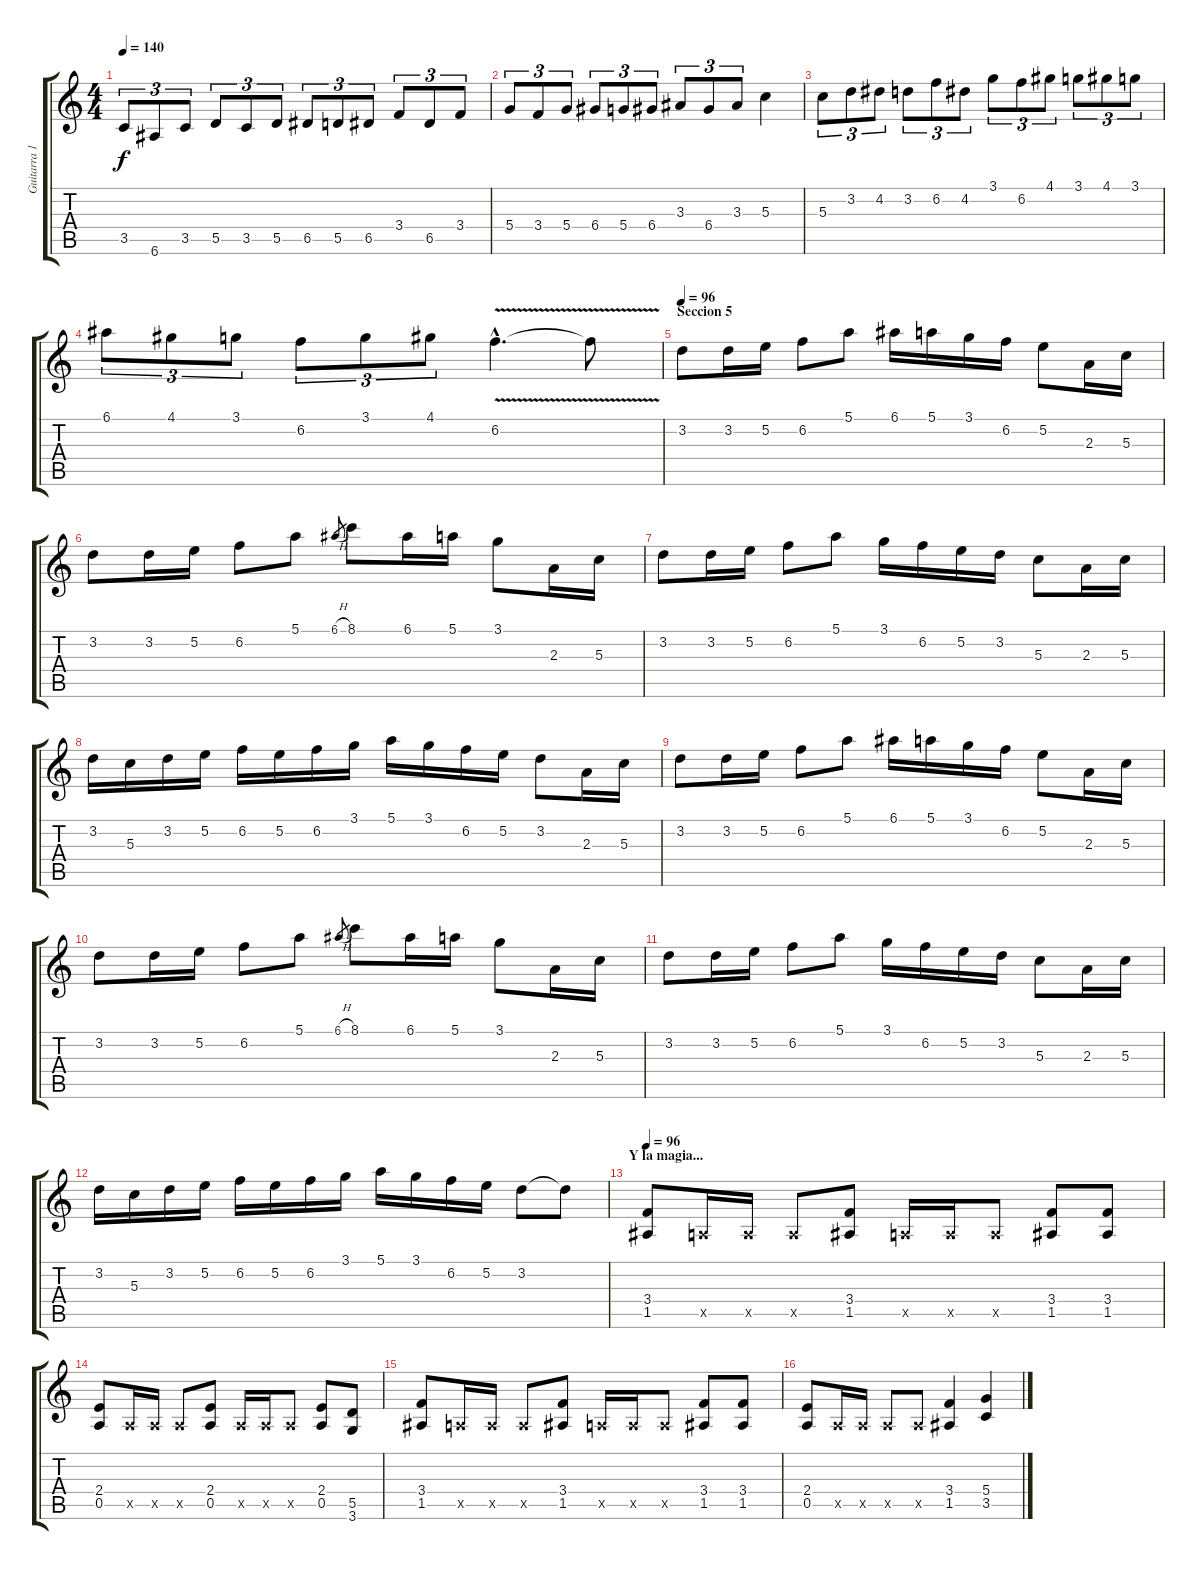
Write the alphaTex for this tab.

\track ("Guitarra 1" "Guitarra 1") {instrument acousticguitarnylon}
\staff {score tabs}
\tuning (E4 B3 G3 D3 A2 E2) {hide}
\ts (4 4)
\tempo 140
\clef g2
\ks c
3.5.8{tu (3 2) dy f} 6.6.8{tu (3 2)} 3.5.8{tu (3 2)} 5.5.8{tu (3 2)} 3.5.8{tu (3 2)} 5.5.8{tu (3 2)} 6.5.8{tu (3 2)} 5.5.8{tu (3 2)} 6.5.8{tu (3 2)} 3.4.8{tu (3 2)} 6.5.8{tu (3 2)} 3.4.8{tu (3 2)} |
5.4.8{tu (3 2)} 3.4.8{tu (3 2)} 5.4.8{tu (3 2)} 6.4.8{tu (3 2)} 5.4.8{tu (3 2)} 6.4.8{tu (3 2)} 3.3.8{tu (3 2)} 6.4.8{tu (3 2)} 3.3.8{tu (3 2)} 5.3.4 |
5.3.8{tu (3 2)} 3.2.8{tu (3 2)} 4.2.8{tu (3 2)} 3.2.8{tu (3 2)} 6.2.8{tu (3 2)} 4.2.8{tu (3 2)} 3.1.8{tu (3 2)} 6.2.8{tu (3 2)} 4.1.8{tu (3 2)} 3.1.8{tu (3 2)} 4.1.8{tu (3 2)} 3.1.8{tu (3 2)} |
6.1.8{tu (3 2)} 4.1.8{tu (3 2)} 3.1.8{tu (3 2)} 6.2.8{tu (3 2)} 3.1.8{tu (3 2)} 4.1.8{tu (3 2)} 6.2{v hac}.4{d} 6.2{t}.8 |
\section ("" "Seccion 5")
\tempo 96
3.2.8{volume 13 balance 16 instrument distortionguitar} 3.2.16 5.2.16 6.2.8 5.1.8 6.1.16 5.1.16 3.1.16 6.2.16 5.2.8 2.3.16 5.3.16 |
3.2.8 3.2.16 5.2.16 6.2.8 5.1.8 6.1{h}.8{gr} 8.1.8 6.1.16 5.1.16 3.1.8 2.3.16 5.3.16 |
3.2.8 3.2.16 5.2.16 6.2.8 5.1.8 3.1.16 6.2.16 5.2.16 3.2.16 5.3.8 2.3.16 5.3.16 |
3.2.16 5.3.16 3.2.16 5.2.16 6.2.16 5.2.16 6.2.16 3.1.16 5.1.16 3.1.16 6.2.16 5.2.16 3.2.8 2.3.16 5.3.16 |
3.2.8 3.2.16 5.2.16 6.2.8 5.1.8 6.1.16 5.1.16 3.1.16 6.2.16 5.2.8 2.3.16 5.3.16 |
3.2.8 3.2.16 5.2.16 6.2.8 5.1.8 6.1{h}.8{gr} 8.1.8 6.1.16 5.1.16 3.1.8 2.3.16 5.3.16 |
3.2.8 3.2.16 5.2.16 6.2.8 5.1.8 3.1.16 6.2.16 5.2.16 3.2.16 5.3.8 2.3.16 5.3.16 |
3.2.16 5.3.16 3.2.16 5.2.16 6.2.16 5.2.16 6.2.16 3.1.16 5.1.16 3.1.16 6.2.16 5.2.16 3.2.8 3.2{t}.8 |
\section ("" "Y la magia...")
\tempo 96
(3.4 1.5).8{volume 10 balance 16 instrument distortionguitar} 0.5{x}.16 0.5{x}.16 0.5{x}.8 (3.4 1.5).8 0.5{x}.16 0.5{x}.16 0.5{x}.8 (3.4 1.5).8 (3.4 1.5).8 |
(2.4 0.5).8 0.5{x}.16 0.5{x}.16 0.5{x}.8 (2.4 0.5).8 0.5{x}.16 0.5{x}.16 0.5{x}.8 (2.4 0.5).8 (5.5 3.6).8 |
(3.4 1.5).8 0.5{x}.16 0.5{x}.16 0.5{x}.8 (3.4 1.5).8 0.5{x}.16 0.5{x}.16 0.5{x}.8 (3.4 1.5).8 (3.4 1.5).8 |
(2.4 0.5).8 0.5{x}.16 0.5{x}.16 0.5{x}.8 0.5{x}.8 (3.4 1.5).4 (5.4 3.5).4
